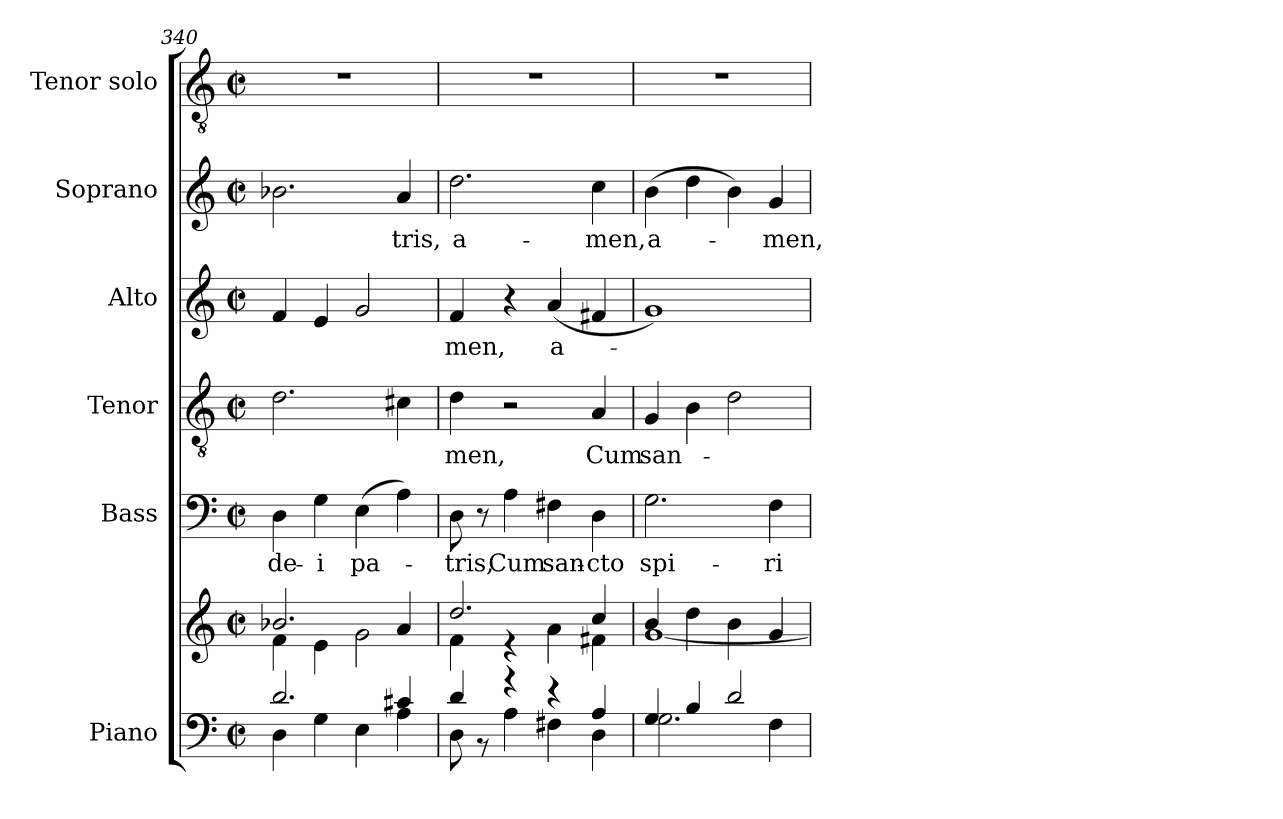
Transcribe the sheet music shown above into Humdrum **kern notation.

**kern	**kern	**kern	**text	**kern	**text	**kern	**text	**kern	**text	**kern
*part6	*part6	*part5	*part5	*part4	*part4	*part3	*part3	*part2	*part2	*part1
*staff7	*staff6	*staff5	*staff5	*staff4	*staff4	*staff3	*staff3	*staff2	*staff2	*staff1
*I"Piano	*	*I"Bass	*	*I"Tenor	*	*I"Alto	*	*I"Soprano	*	*I"Tenor solo
*I'Pno.	*	*I'B.	*	*I'T.	*	*I'A.	*	*I'S.	*	*I'T.s
*clefF4	*clefG2	*clefF4	*	*clefGv2	*	*clefG2	*	*clefG2	*	*clefGv2
*k[]	*k[]	*k[]	*	*k[]	*	*k[]	*	*k[]	*	*k[]
*M2/2	*M2/2	*M2/2	*	*M2/2	*	*M2/2	*	*M2/2	*	*M2/2
*met(c|)	*met(c|)	*met(c|)	*	*met(c|)	*	*met(c|)	*	*met(c|)	*	*met(c|)
=340	=340	=340	=340	=340	=340	=340	=340	=340	=340	=340
*^	*^	*	*	*	*	*	*	*	*	*
!	!	!	!	!	!LO:LY:b	!	!	!	!	!	!	!
2.d/	4D\	2.b-X/	4f\	4D\	de-	2.d\	.	4f/	.	2.b-X\	.	1r
!	!	!	!	!	!LO:LY:b	!	!	!	!	!	!	!
.	4G\	.	4e\	4G\	-i	.	.	4e/	.	.	.	.
!	!	!	!	!	!LO:LY:b	!	!	!	!	!	!	!
.	4E\	.	2g\	(>4E\	pa-	.	.	2g/	.	.	.	.
!	!	!	!	!	!	!	!	!	!	!	!LO:LY:b	!
4c#X/	4A\	4a/	.	4A\)	.	4c#X\	.	.	.	4a/	-tris,	.
=341	=341	=341	=341	=341	=341	=341	=341	=341	=341	=341	=341	=341
!	!	!	!	!	!LO:LY:b	!	!LO:LY:b	!	!LO:LY:b	!	!LO:LY:b	!
4d/	8D\	2.dd/	4f\	8D\	-tris,	4d\	-men,	4f/	-men,	2.dd\	a-	1r
.	8r	.	.	8r	.	.	.	.	.	.	.	.
!	!	!	!	!	!LO:LY:b	!	!	!	!	!	!	!
4r	4A\	.	4r	4A\	Cum	2r	.	4r	.	.	.	.
!	!	!	!	!	!LO:LY:b	!	!	!	!LO:LY:b	!	!	!
4r	4F#X\	.	4a\	4F#X\	san-	.	.	(>4a/	a-	.	.	.
!	!	!	!	!	!LO:LY:b	!	!LO:LY:b	!	!	!	!LO:LY:b	!
4A/	4D\	4cc/	4f#X\	4D\	-cto	4A/	Cum	4f#X/	.	4cc\	-men,	.
=342	=342	=342	=342	=342	=342	=342	=342	=342	=342	=342	=342	=342
!	!	!	!	!	!LO:LY:b	!	!LO:LY:b	!	!	!	!LO:LY:b	!
4G/	2.G\	4b/	[1g	2.G\	spi-	4G/	san-	1g)	.	(>4b\	a-	1r
4B/	.	4dd\	.	.	.	4B\	.	.	.	4dd\	.	.
2d/	.	4b\	.	.	.	2d\	.	.	.	4b\)	.	.
!	!	!	!	!	!LO:LY:b	!	!	!	!	!	!LO:LY:b	!
.	4F\	4g/	.	4F\	-ri-	.	.	.	.	4g/	-men,	.
*v	*v	*	*	*	*	*	*	*	*	*	*	*
*	*v	*v	*	*	*	*	*	*	*	*	*
=	=	=	=	=	=	=	=	=	=	=
*-	*-	*-	*-	*-	*-	*-	*-	*-	*-	*-
